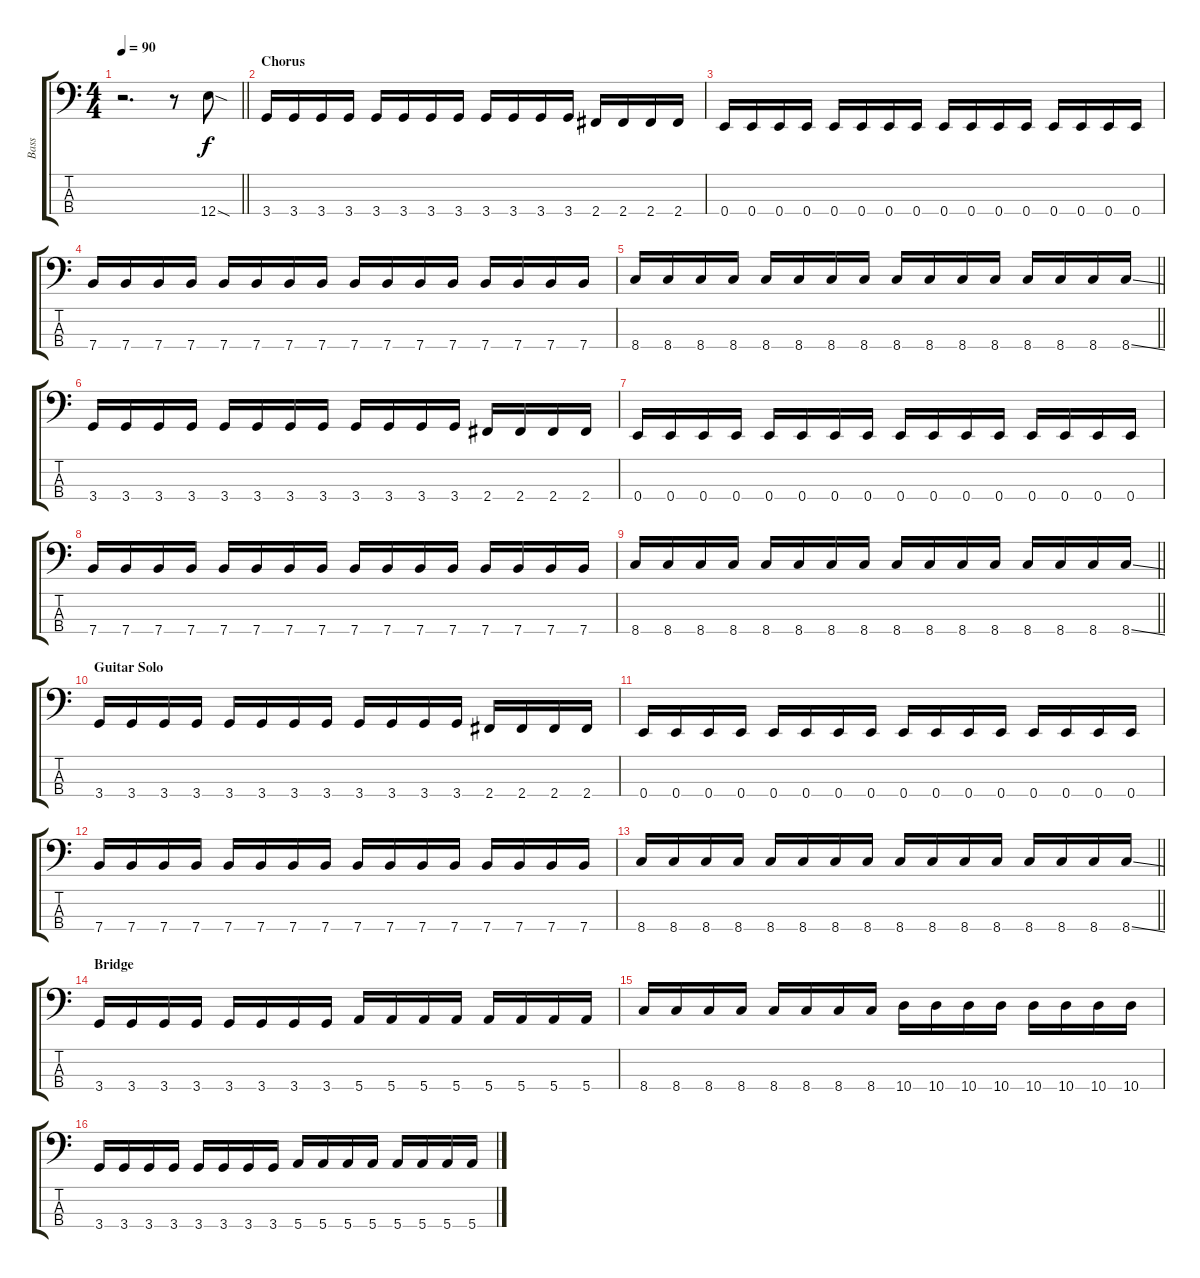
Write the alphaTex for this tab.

\track ("Bass" "Bass") {instrument electricbassfinger}
\staff {score tabs}
\tuning (G2 D2 A1 E1) {hide}
\ts (4 4)
\tempo 90
\clef f4
\barLineRight lightlight
\ks c
r.2{d dy f} r.8 12.4{sod}.8 |
\section ("" "Chorus")
3.4.16 3.4.16 3.4.16 3.4.16 3.4.16 3.4.16 3.4.16 3.4.16 3.4.16 3.4.16 3.4.16 3.4.16 2.4.16 2.4.16 2.4.16 2.4.16 |
0.4.16 0.4.16 0.4.16 0.4.16 0.4.16 0.4.16 0.4.16 0.4.16 0.4.16 0.4.16 0.4.16 0.4.16 0.4.16 0.4.16 0.4.16 0.4.16 |
7.4.16 7.4.16 7.4.16 7.4.16 7.4.16 7.4.16 7.4.16 7.4.16 7.4.16 7.4.16 7.4.16 7.4.16 7.4.16 7.4.16 7.4.16 7.4.16 |
\barLineRight lightlight
8.4.16 8.4.16 8.4.16 8.4.16 8.4.16 8.4.16 8.4.16 8.4.16 8.4.16 8.4.16 8.4.16 8.4.16 8.4.16 8.4.16 8.4.16 8.4{ss}.16 |
3.4.16 3.4.16 3.4.16 3.4.16 3.4.16 3.4.16 3.4.16 3.4.16 3.4.16 3.4.16 3.4.16 3.4.16 2.4.16 2.4.16 2.4.16 2.4.16 |
0.4.16 0.4.16 0.4.16 0.4.16 0.4.16 0.4.16 0.4.16 0.4.16 0.4.16 0.4.16 0.4.16 0.4.16 0.4.16 0.4.16 0.4.16 0.4.16 |
7.4.16 7.4.16 7.4.16 7.4.16 7.4.16 7.4.16 7.4.16 7.4.16 7.4.16 7.4.16 7.4.16 7.4.16 7.4.16 7.4.16 7.4.16 7.4.16 |
\barLineRight lightlight
8.4.16 8.4.16 8.4.16 8.4.16 8.4.16 8.4.16 8.4.16 8.4.16 8.4.16 8.4.16 8.4.16 8.4.16 8.4.16 8.4.16 8.4.16 8.4{ss}.16 |
\section ("" "Guitar Solo")
3.4.16 3.4.16 3.4.16 3.4.16 3.4.16 3.4.16 3.4.16 3.4.16 3.4.16 3.4.16 3.4.16 3.4.16 2.4.16 2.4.16 2.4.16 2.4.16 |
0.4.16 0.4.16 0.4.16 0.4.16 0.4.16 0.4.16 0.4.16 0.4.16 0.4.16 0.4.16 0.4.16 0.4.16 0.4.16 0.4.16 0.4.16 0.4.16 |
7.4.16 7.4.16 7.4.16 7.4.16 7.4.16 7.4.16 7.4.16 7.4.16 7.4.16 7.4.16 7.4.16 7.4.16 7.4.16 7.4.16 7.4.16 7.4.16 |
\barLineRight lightlight
8.4.16 8.4.16 8.4.16 8.4.16 8.4.16 8.4.16 8.4.16 8.4.16 8.4.16 8.4.16 8.4.16 8.4.16 8.4.16 8.4.16 8.4.16 8.4{ss}.16 |
\section ("" "Bridge")
3.4.16 3.4.16 3.4.16 3.4.16 3.4.16 3.4.16 3.4.16 3.4.16 5.4.16 5.4.16 5.4.16 5.4.16 5.4.16 5.4.16 5.4.16 5.4.16 |
8.4.16 8.4.16 8.4.16 8.4.16 8.4.16 8.4.16 8.4.16 8.4.16 10.4.16 10.4.16 10.4.16 10.4.16 10.4.16 10.4.16 10.4.16 10.4.16 |
3.4.16 3.4.16 3.4.16 3.4.16 3.4.16 3.4.16 3.4.16 3.4.16 5.4.16 5.4.16 5.4.16 5.4.16 5.4.16 5.4.16 5.4.16 5.4.16
